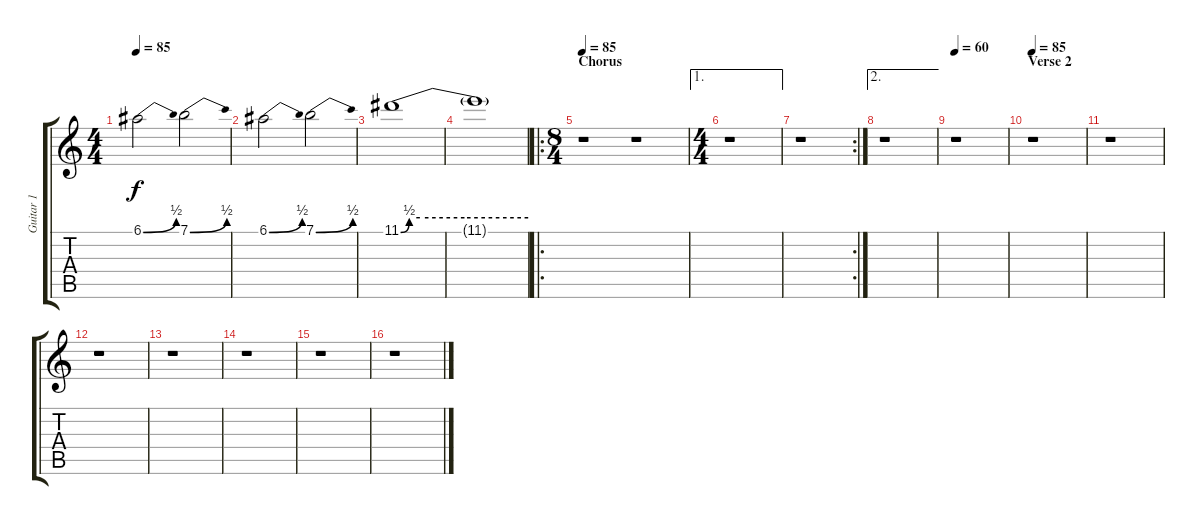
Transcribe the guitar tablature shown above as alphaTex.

\track ("Guitar 1" "Guitar 1") {instrument overdrivenguitar}
\staff {score tabs}
\tuning (E4 B3 G3 D3 A2 E2) {hide}
\ts (4 4)
\tempo 85
\clef g2
\ks c
6.1{be (bend 0 0 60 2)}.2{dy f} 7.1{be (bend 0 0 60 2)}.2 |
6.1{be (bend 0 0 60 2)}.2 7.1{be (bend 0 0 60 2)}.2 |
11.1{be (custom 0 0 4 2 9 2 30 2 60 2)}.1 |
11.1{t}.1 |
\ro
\ts (8 4)
\section ("" "Chorus")
\tempo 85
r.1 r.1 |
\ae 1
\ts (4 4)
r.1 |
\rc 2
r.1 |
\ae 2
r.1 |
\tempo 60
r.1 |
\section ("" "Verse 2")
\tempo 85
r.1 |
r.1 |
r.1 |
r.1 |
r.1 |
r.1 |
r.1
